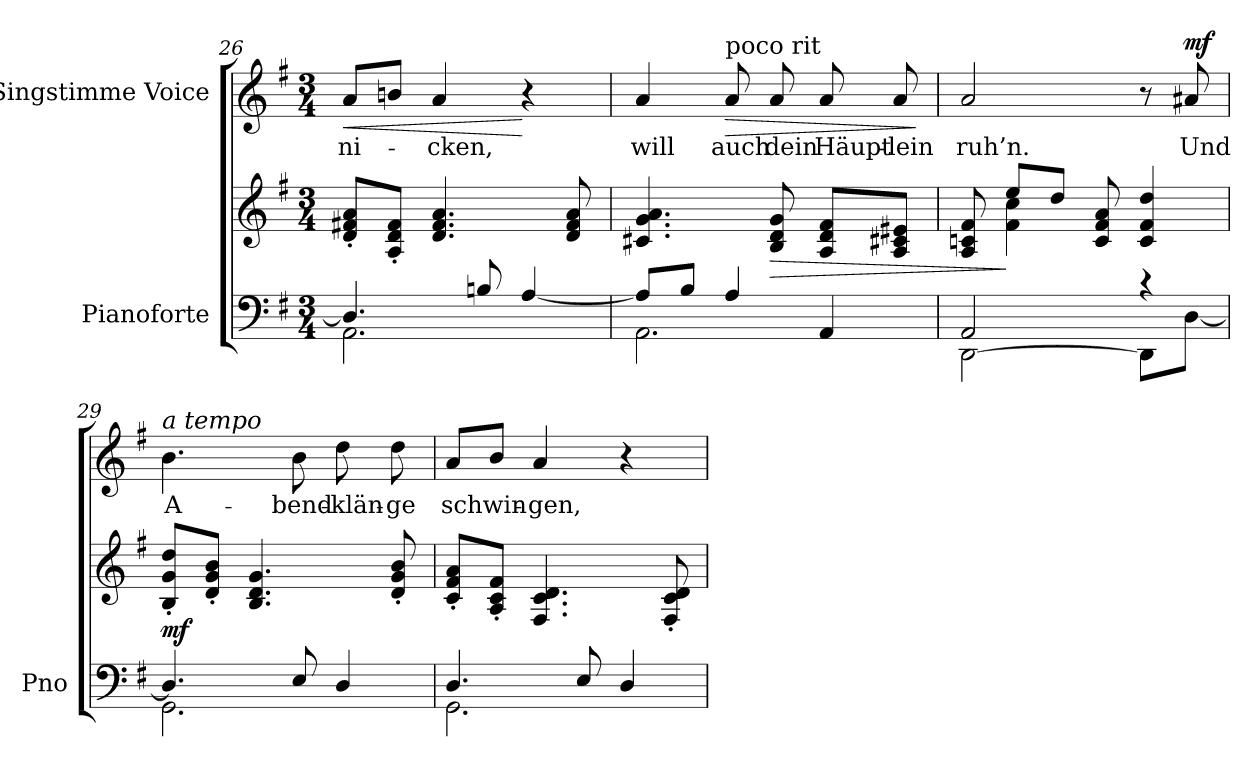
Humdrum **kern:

**kern	**kern	**dynam	**kern	**text	**dynam
*part2	*part2	*part2	*part1	*part1	*part1
*staff3	*staff2	*staff2/3	*staff1	*staff1	*staff1
*I"Pianoforte	*	*	*I"Singstimme Voice	*	*
*I'Pno	*	*	*	*	*
*clefF4	*clefG2	*	*clefG2	*	*
*k[f#]	*k[f#]	*	*k[f#]	*	*
*M3/4	*M3/4	*	*M3/4	*	*
=26	=26	=26	=26	=26	=26
*^	*	*	*	*	*
!	!	!	!	!	!LO:LY:b	!LO:HP:b
2.AA\	4.D/]	8d/' 8f#X/' 8a/'L	.	8a/L	ni-	<
.	.	8A/' 8d/' 8f#/'J	.	8bn/J	.	.
!	!	!	!	!	!LO:LY:b	!
.	.	4.d/ 4.f#/ 4.a/	.	4a/	-cken,	.
.	8Bn/	.	.	.	.	.
.	[4A/	.	.	4r	.	[
.	.	8d/ 8f#/ 8a/	.	.	.	.
=27	=27	=27	=27	=27	=27	=27
!	!	!	!	!	!LO:LY:b	!
2.AA\	8A/L]	4.c#X/ 4.g/ 4.a/	.	4a/	will	.
.	8B/J	.	.	.	.	.
!	!	!	!	!LO:TX:a:t=poco rit	!	!
!	!	!	!	!	!LO:LY:b	!LO:HP:b
.	4A/	.	.	8a/	auch	>
!	!	!	!LO:HP:b	!	!LO:LY:b	!
.	.	8B/ 8d/ 8g/	>	8a/	dein	.
!	!	!	!	!	!LO:LY:b	!
.	4AA/	8A/ 8d/ 8f#/L	.	8a/	Häupt-	.
!	!	!	!	!	!LO:LY:b	!
.	.	8A/ 8c#X/ 8e#X/J	.	8a/	-lein	.
*v	*v	*	*	*	*	*
.	.	.	.	.	]
=28	=28	=28	=28	=28	=28
*^	*^	*	*	*	*
!	!	!	!	!	!	!LO:LY:b	!
[<2DD\	2AA/	8A/ 8cn/ 8f#/	8ryy	.	2a/	ruh’n.	.
.	.	8ee/L	4f#\ 4cc\	]	.	.	.
.	.	8dd/J	.	.	.	.	.
.	.	8c/ 8f#/ 8a/	4.ryy	.	.	.	.
4r	8DD\L]	4c/ 4f#/ 4dd/	.	.	8r	.	.
!	!	!	!	!	!	!LO:LY:b	!LO:DY:a
.	[8D\J	.	.	.	8a#X/	Und	mf
*	*	*v	*v	*	*	*	*
=29	=29	=29	=29	=29	=29	=29
!	!	!	!	!LO:TX:a:i:t=a tempo	!	!
!	!	!	!LO:DY:b	!	!LO:LY:b	!
2.GG\	4.D/]	8B/' 8g/' 8dd/'L	mf	4.b\	A-	.
.	.	8d/' 8g/' 8b/'J	.	.	.	.
.	.	4.B/ 4.d/ 4.g/	.	.	.	.
!	!	!	!	!	!LO:LY:b	!
.	8E/	.	.	8b\	-bend-	.
!	!	!	!	!	!LO:LY:b	!
.	4D/	.	.	8dd\	-klän-	.
!	!	!	!	!	!LO:LY:b	!
.	.	8d/' 8g/' 8b/'	.	8dd\	-ge	.
!!LO:LB:g=z
=30	=30	=30	=30	=30	=30	=30
!	!	!	!	!	!LO:LY:b	!
4.D/	2.GG\	8c/' 8f#/' 8a/'L	.	8a/L	schwin-	.
.	.	8A/' 8c/' 8f#/'J	.	8b/J	.	.
!	!	!	!	!	!LO:LY:b	!
.	.	4.F#/ 4.c/ 4.d/	.	4a/	-gen,	.
8E/	.	.	.	.	.	.
4D/	.	.	.	4r	.	.
.	.	8F#/' 8c/' 8d/'	.	.	.	.
*v	*v	*	*	*	*	*
=	=	=	=	=	=
*-	*-	*-	*-	*-	*-
